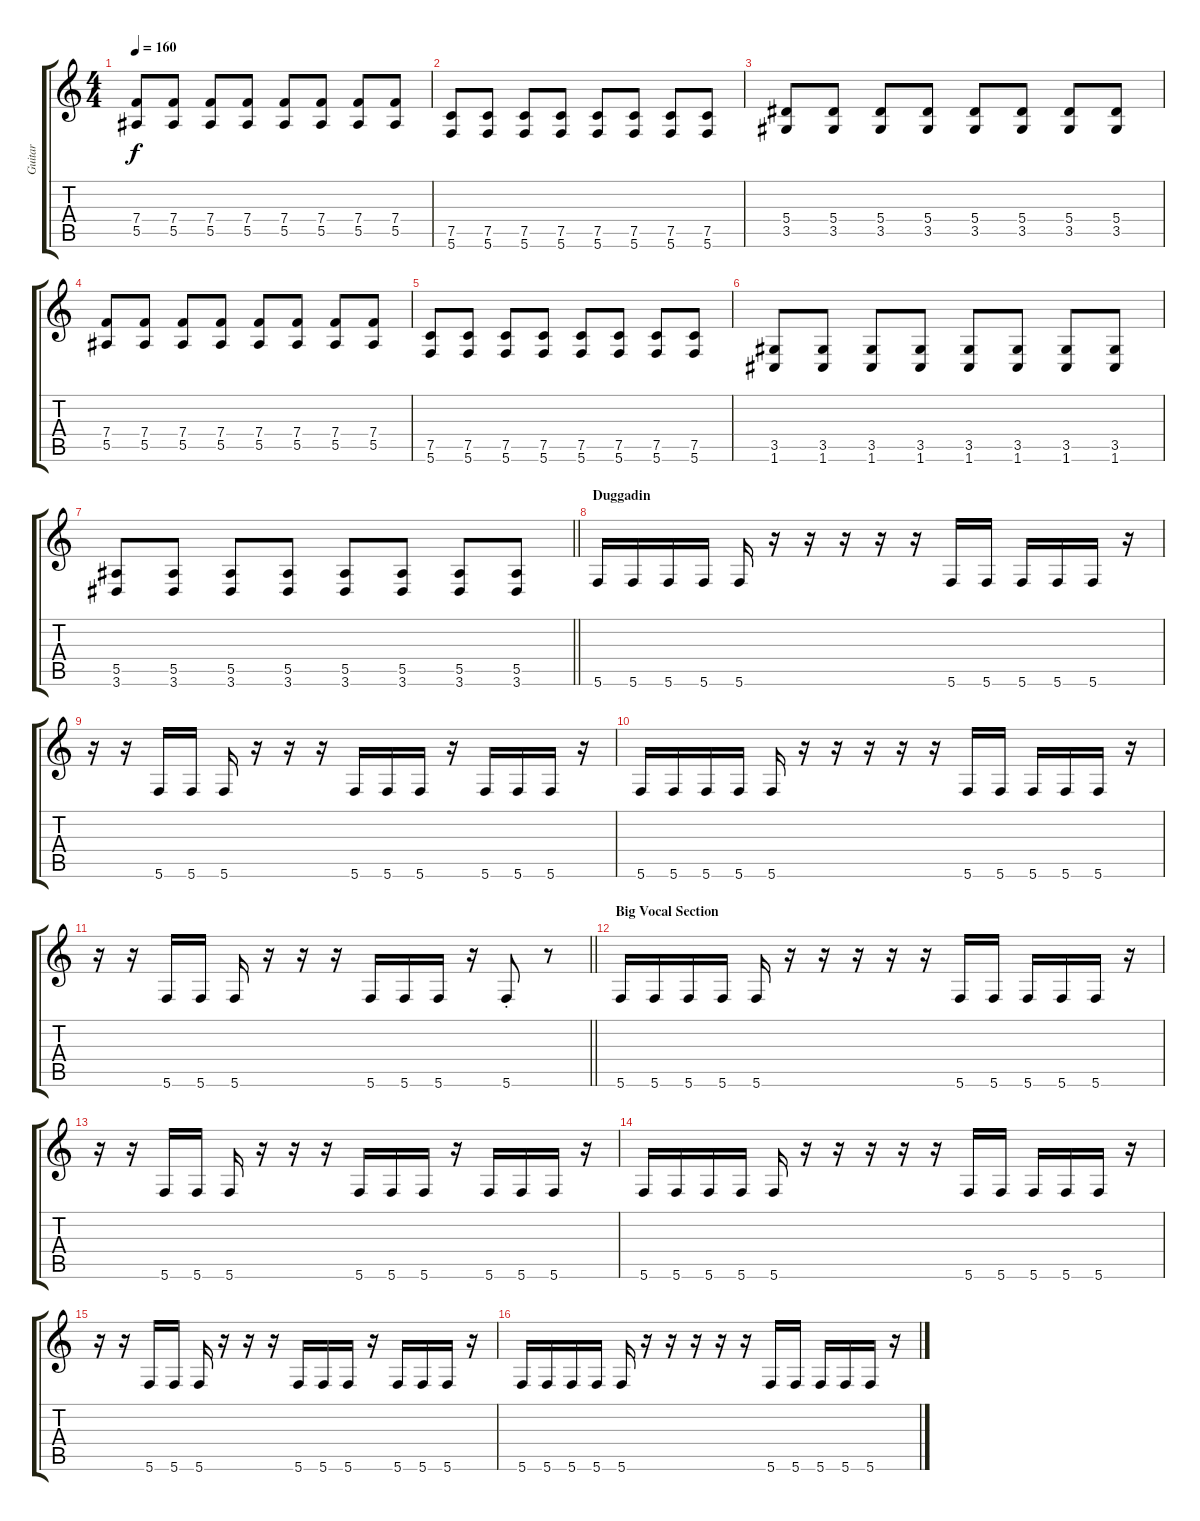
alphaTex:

\track ("Guitar" "Guitar") {instrument distortionguitar}
\staff {score tabs}
\tuning (C4 G3 Eb3 Bb2 F2 C2) {hide}
\ts (4 4)
\tempo 160
\clef g2
\ks c
(7.4 5.5).8{dy f} (7.4 5.5).8 (7.4 5.5).8 (7.4 5.5).8 (7.4 5.5).8 (7.4 5.5).8 (7.4 5.5).8 (7.4 5.5).8 |
(7.5 5.6).8 (7.5 5.6).8 (7.5 5.6).8 (7.5 5.6).8 (7.5 5.6).8 (7.5 5.6).8 (7.5 5.6).8 (7.5 5.6).8 |
(5.4 3.5).8 (5.4 3.5).8 (5.4 3.5).8 (5.4 3.5).8 (5.4 3.5).8 (5.4 3.5).8 (5.4 3.5).8 (5.4 3.5).8 |
(7.4 5.5).8 (7.4 5.5).8 (7.4 5.5).8 (7.4 5.5).8 (7.4 5.5).8 (7.4 5.5).8 (7.4 5.5).8 (7.4 5.5).8 |
(7.5 5.6).8 (7.5 5.6).8 (7.5 5.6).8 (7.5 5.6).8 (7.5 5.6).8 (7.5 5.6).8 (7.5 5.6).8 (7.5 5.6).8 |
(3.5 1.6).8 (3.5 1.6).8 (3.5 1.6).8 (3.5 1.6).8 (3.5 1.6).8 (3.5 1.6).8 (3.5 1.6).8 (3.5 1.6).8 |
\barLineRight lightlight
(5.5 3.6).8 (5.5 3.6).8 (5.5 3.6).8 (5.5 3.6).8 (5.5 3.6).8 (5.5 3.6).8 (5.5 3.6).8 (5.5 3.6).8 |
\section ("" "Duggadin")
5.6.16 5.6.16 5.6.16 5.6.16 5.6.16 r.16 r.16 r.16 r.16 r.16 5.6.16 5.6.16 5.6.16 5.6.16 5.6.16 r.16 |
r.16 r.16 5.6.16 5.6.16 5.6.16 r.16 r.16 r.16 5.6.16 5.6.16 5.6.16 r.16 5.6.16 5.6.16 5.6.16 r.16 |
5.6.16 5.6.16 5.6.16 5.6.16 5.6.16 r.16 r.16 r.16 r.16 r.16 5.6.16 5.6.16 5.6.16 5.6.16 5.6.16 r.16 |
\barLineRight lightlight
r.16 r.16 5.6.16 5.6.16 5.6.16 r.16 r.16 r.16 5.6.16 5.6.16 5.6.16 r.16 5.6{st}.8 r.8 |
\section ("" "Big Vocal Section")
5.6.16 5.6.16 5.6.16 5.6.16 5.6.16 r.16 r.16 r.16 r.16 r.16 5.6.16 5.6.16 5.6.16 5.6.16 5.6.16 r.16 |
r.16 r.16 5.6.16 5.6.16 5.6.16 r.16 r.16 r.16 5.6.16 5.6.16 5.6.16 r.16 5.6.16 5.6.16 5.6.16 r.16 |
5.6.16 5.6.16 5.6.16 5.6.16 5.6.16 r.16 r.16 r.16 r.16 r.16 5.6.16 5.6.16 5.6.16 5.6.16 5.6.16 r.16 |
r.16 r.16 5.6.16 5.6.16 5.6.16 r.16 r.16 r.16 5.6.16 5.6.16 5.6.16 r.16 5.6.16 5.6.16 5.6.16 r.16 |
5.6.16 5.6.16 5.6.16 5.6.16 5.6.16 r.16 r.16 r.16 r.16 r.16 5.6.16 5.6.16 5.6.16 5.6.16 5.6.16 r.16
